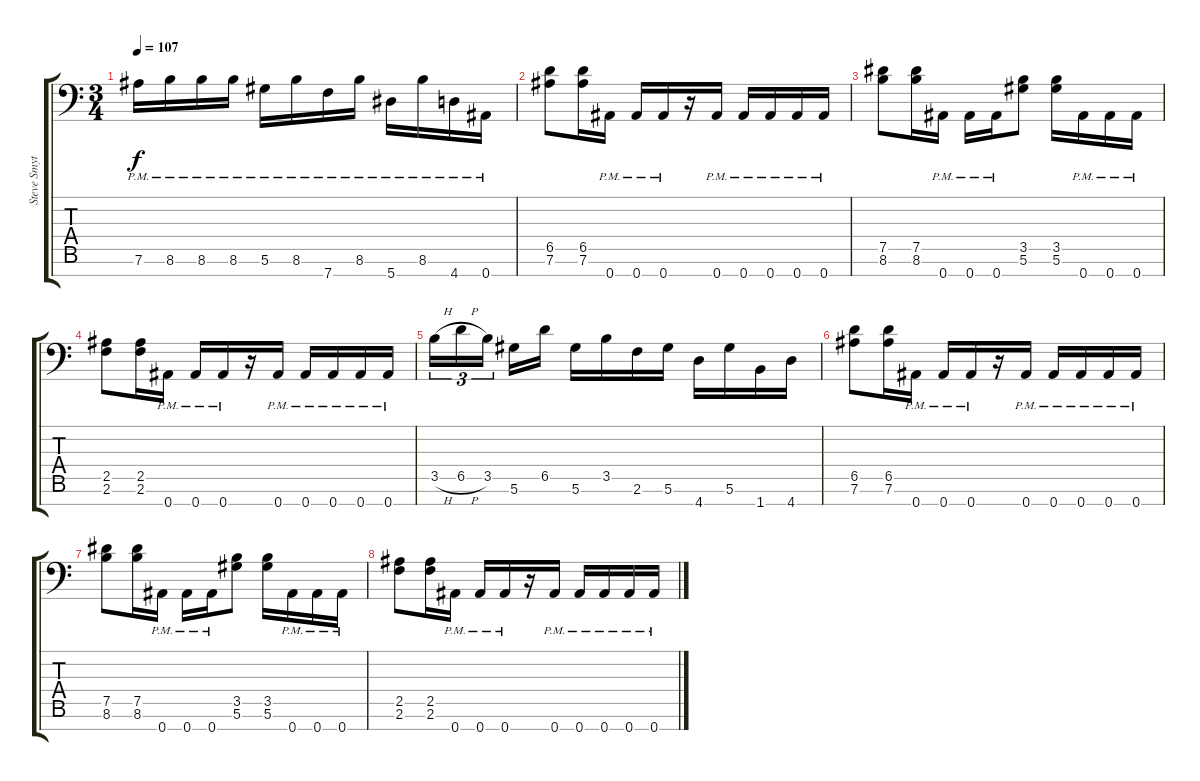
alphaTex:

\track ("Steve Smyth" "Steve Smyt") {instrument acousticguitarsteel}
\staff {score tabs}
\tuning (Eb4 Bb3 Gb3 Db3 Ab2 Eb2 Bb1) {hide}
\ts (3 4)
\tempo 107
\clef f4
\ks c
7.6{pm}.16{dy f} 8.6{pm}.16 8.6{pm}.16 8.6{pm}.16 5.6{pm}.16 8.6{pm}.16 7.7{pm}.16 8.6{pm}.16 5.7{pm}.16 8.6{pm}.16 4.7{pm}.16 0.7{pm}.16 |
(6.5 7.6).8 (6.5 7.6).16 0.7{pm}.16 0.7{pm}.16 0.7{pm}.16 r.16 0.7{pm}.16 0.7{pm}.16 0.7{pm}.16 0.7{pm}.16 0.7{pm}.16 |
(7.5 8.6).8 (7.5 8.6).16 0.7{pm}.16 0.7{pm}.16 0.7{pm}.16 (3.5 5.6).8 (3.5 5.6).16 0.7{pm}.16 0.7{pm}.16 0.7{pm}.16 |
(2.5 2.6).8 (2.5 2.6).16 0.7{pm}.16 0.7{pm}.16 0.7{pm}.16 r.16 0.7{pm}.16 0.7{pm}.16 0.7{pm}.16 0.7{pm}.16 0.7{pm}.16 |
3.5{h}.16{tu (3 2)} 6.5{h}.16{tu (3 2)} 3.5.16{tu (3 2) beam splitsecondary} 5.6.16 6.5.16 5.6.16 3.5.16 2.6.16 5.6.16 4.7.16 5.6.16 1.7.16 4.7.16 |
(6.5 7.6).8 (6.5 7.6).16 0.7{pm}.16 0.7{pm}.16 0.7{pm}.16 r.16 0.7{pm}.16 0.7{pm}.16 0.7{pm}.16 0.7{pm}.16 0.7{pm}.16 |
(7.5 8.6).8 (7.5 8.6).16 0.7{pm}.16 0.7{pm}.16 0.7{pm}.16 (3.5 5.6).8 (3.5 5.6).16 0.7{pm}.16 0.7{pm}.16 0.7{pm}.16 |
(2.5 2.6).8 (2.5 2.6).16 0.7{pm}.16 0.7{pm}.16 0.7{pm}.16 r.16 0.7{pm}.16 0.7{pm}.16 0.7{pm}.16 0.7{pm}.16 0.7{pm}.16
